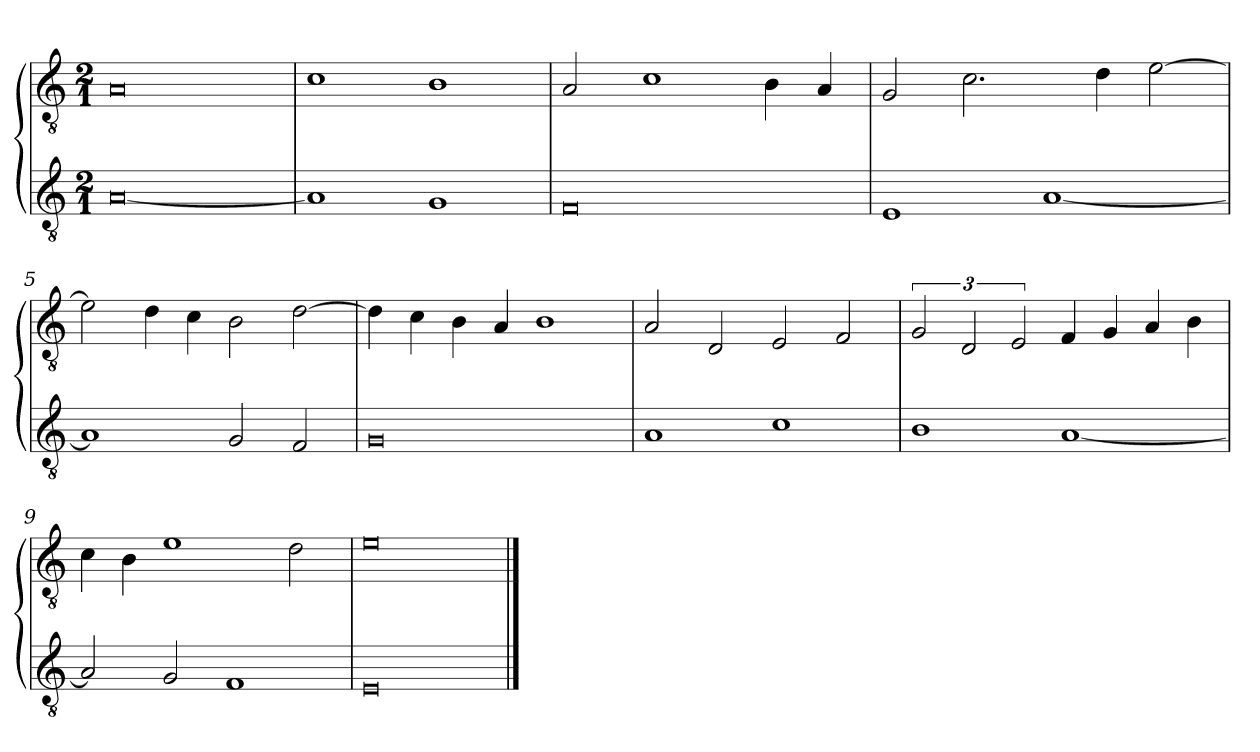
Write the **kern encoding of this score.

**kern	**kern
*part2	*part1
*staff2	*staff1
*clefGv2	*clefGv2
*k[]	*k[]
*M2/1	*M2/1
=1	=1
[0A	0A
=2	=2
1A]	1c
1G	1B
=3	=3
0F	2A
.	1c
.	4B
.	4A
=4	=4
1E	2G
.	2.c
[1A	.
.	4d
.	[2e
=5	=5
1A]	2e]
.	4d
.	4c
2G	2B
2F	[2d
=6	=6
0G	4d]
.	4c
.	4B
.	4A
.	1B
=7	=7
1A	2A
.	2D
1c	2E
.	2F
=8	=8
1B	3G
.	3D
.	3E
[1A	4F
.	4G
.	4A
.	4B
=9	=9
2A]	4c
.	4B
2G	1e
1F	.
.	2d
=10	=10
0E	0e
==	==
*-	*-
